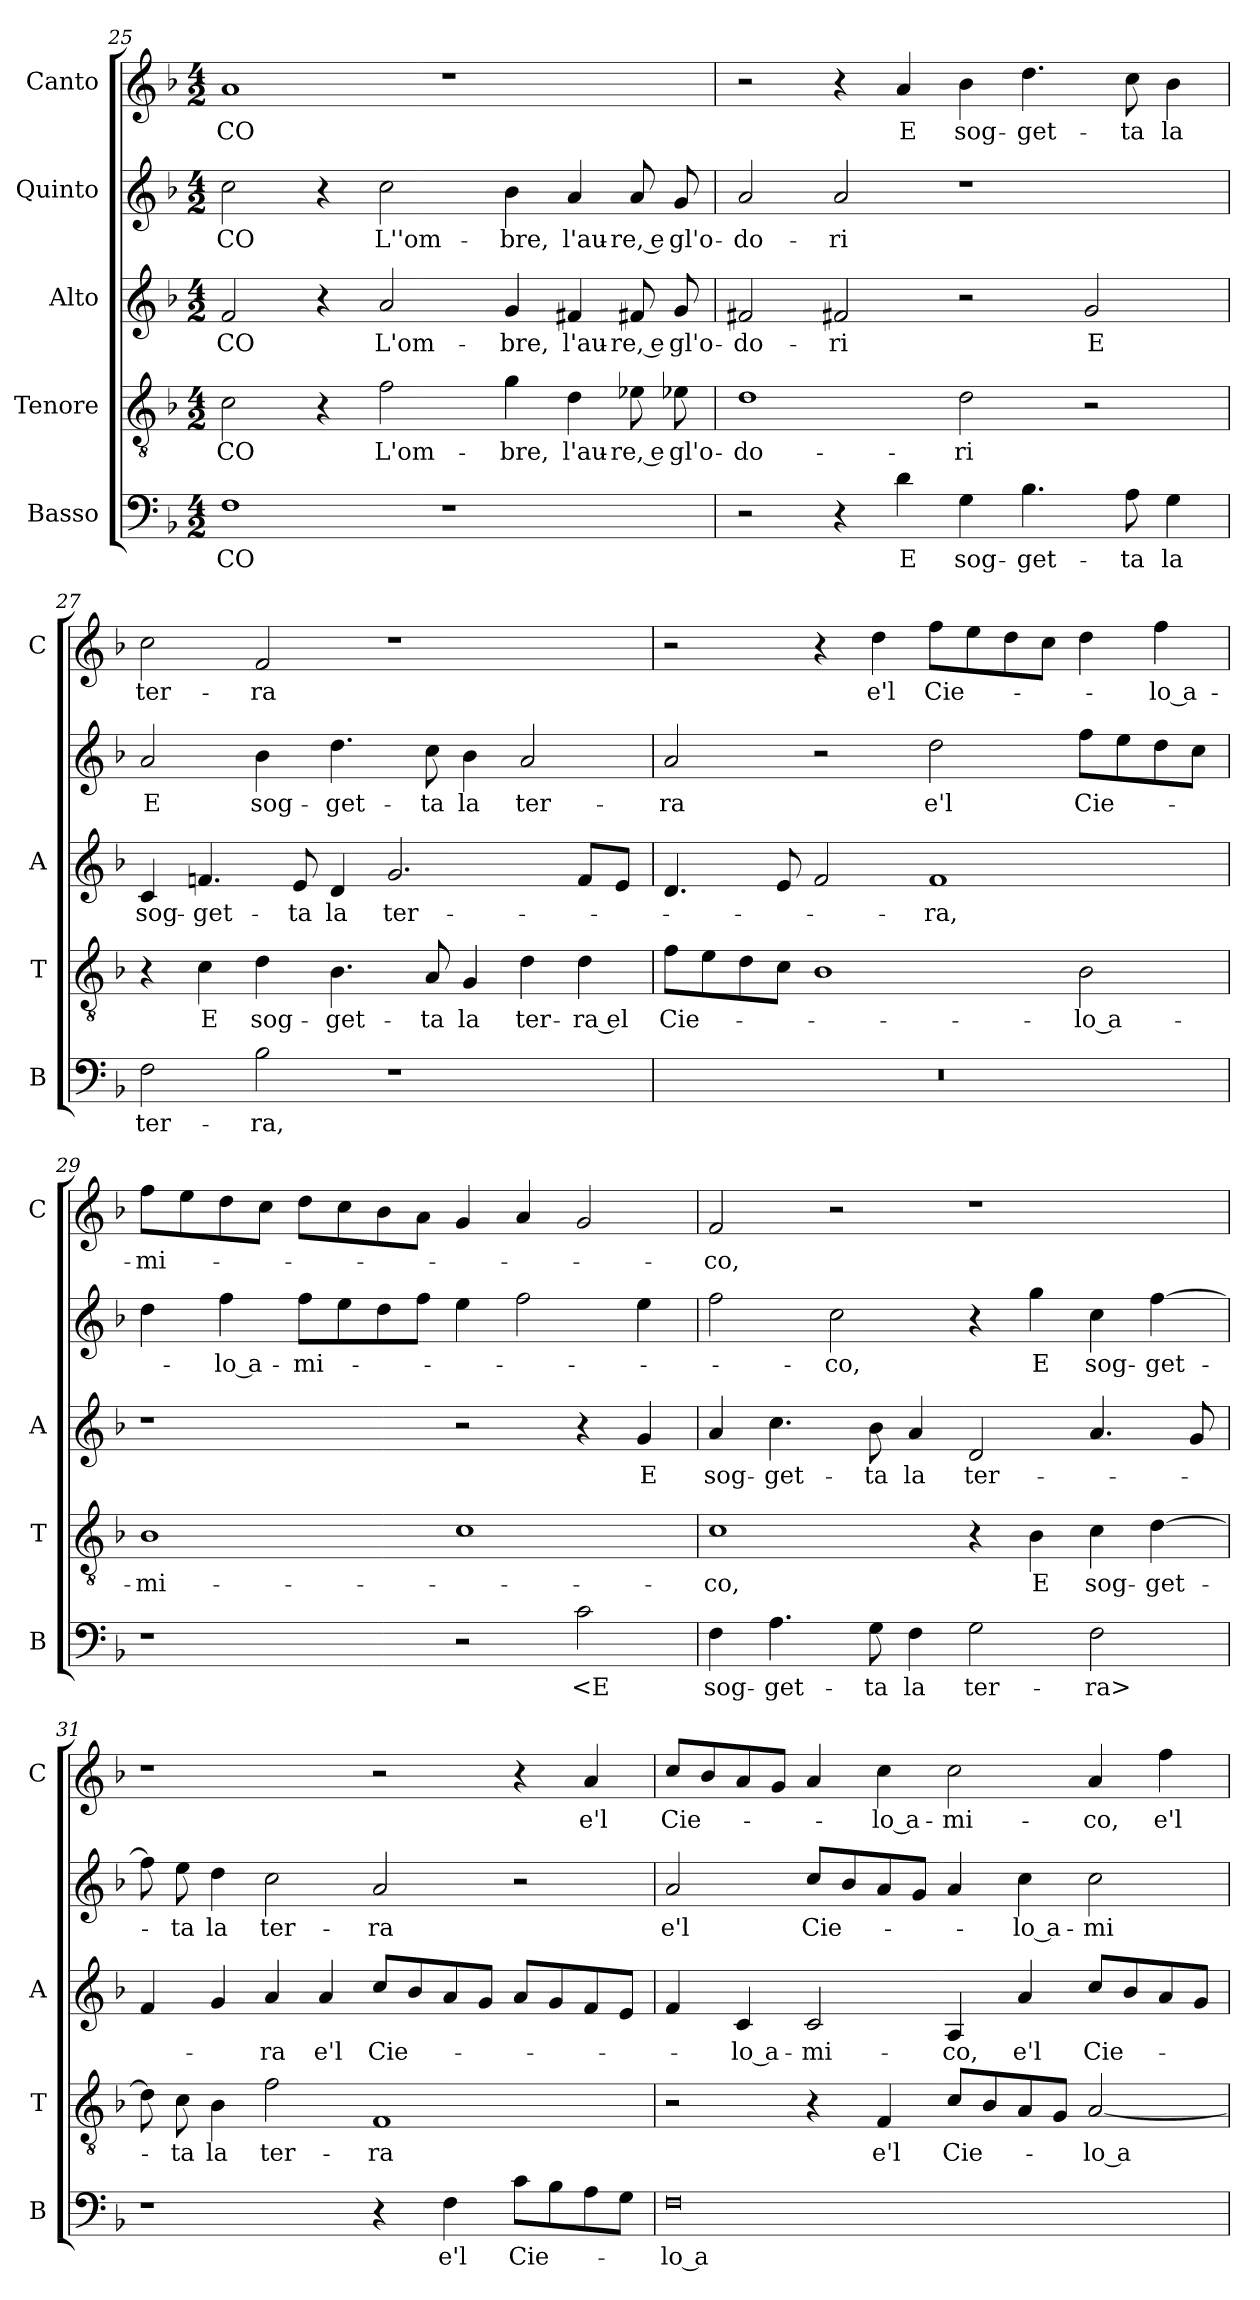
**kern	**text	**kern	**text	**kern	**text	**kern	**text	**kern	**text
*part5	*part5	*part4	*part4	*part3	*part3	*part2	*part2	*part1	*part1
*staff5	*staff5	*staff4	*staff4	*staff3	*staff3	*staff2	*staff2	*staff1	*staff1
*I"Basso	*	*I"Tenore	*	*I"Alto	*	*I"Quinto	*	*I"Canto	*
*I'B	*	*I'T	*	*I'A	*	*	*	*I'C	*
*clefF4	*	*clefGv2	*	*clefG2	*	*clefG2	*	*clefG2	*
*k[b-]	*	*k[b-]	*	*k[b-]	*	*k[b-]	*	*k[b-]	*
*F:	*	*F:	*	*F:	*	*F:	*	*F:	*
*M4/2	*	*M4/2	*	*M4/2	*	*M4/2	*	*M4/2	*
=25	=25	=25	=25	=25	=25	=25	=25	=25	=25
1F	-CO	2c	-CO	2f	-CO	2cc	-CO	1a	-CO
.	.	4r	.	4r	.	4r	.	.	.
.	.	2f	L'om-	2a	L'om-	2cc	L''om-	.	.
1r	.	.	.	.	.	.	.	1r	.
.	.	4g	-bre,	4g	-bre,	4b-	-bre,	.	.
.	.	4d	l'au-	4f#X	l'au-	4a	l'au-	.	.
.	.	8e-X	-re, e	8f#X	-re, e	8a	-re, e	.	.
.	.	8e-X	gl'o-	8g	gl'o-	8g	gl'o-	.	.
=26	=26	=26	=26	=26	=26	=26	=26	=26	=26
2r	.	1d	-do-	2f#X	-do-	2a	-do-	2r	.
4r	.	.	.	2f#X	-ri	2a	-ri	4r	.
4d	E	.	.	.	.	.	.	4a	E
4G	sog-	2d	-ri	2r	.	1r	.	4b-	sog-
4.B-	-get-	.	.	.	.	.	.	4.dd	-get-
.	.	2r	.	2g	E	.	.	.	.
8A	-ta	.	.	.	.	.	.	8cc	-ta
4G	la	.	.	.	.	.	.	4b-	la
=27	=27	=27	=27	=27	=27	=27	=27	=27	=27
2F	ter-	4r	.	4c	sog-	2a	E	2cc	ter-
.	.	4c	E	4.fn	-get-	.	.	.	.
2B-	-ra,	4d	sog-	.	.	4b-	sog-	2f	-ra
.	.	.	.	8e	-ta	.	.	.	.
.	.	4.B-	-get-	4d	la	4.dd	-get-	.	.
1r	.	.	.	2.g	ter-	.	.	1r	.
.	.	8A	-ta	.	.	8cc	-ta	.	.
.	.	4G	la	.	.	4b-	la	.	.
.	.	4d	ter-	.	.	2a	ter-	.	.
.	.	4d	-ra el	8fL	.	.	.	.	.
.	.	.	.	8eJ	.	.	.	.	.
=28	=28	=28	=28	=28	=28	=28	=28	=28	=28
0r	.	8fL	Cie-	4.d	.	2a	-ra	2r	.
.	.	8e	.	.	.	.	.	.	.
.	.	8d	.	.	.	.	.	.	.
.	.	8cJ	.	8e	.	.	.	.	.
.	.	1B-	.	2f	.	2r	.	4r	.
.	.	.	.	.	.	.	.	4dd	e'l
.	.	.	.	1f	-ra,	2dd	e'l	8ffL	Cie-
.	.	.	.	.	.	.	.	8ee	.
.	.	.	.	.	.	.	.	8dd	.
.	.	.	.	.	.	.	.	8ccJ	.
.	.	2B-	-lo a-	.	.	8ffL	Cie-	4dd	.
.	.	.	.	.	.	8ee	.	.	.
.	.	.	.	.	.	8dd	.	4ff	-lo a-
.	.	.	.	.	.	8ccJ	.	.	.
=29	=29	=29	=29	=29	=29	=29	=29	=29	=29
1r	.	1B-	-mi-	1r	.	4dd	.	8ffL	-mi-
.	.	.	.	.	.	.	.	8ee	.
.	.	.	.	.	.	4ff	-lo a-	8dd	.
.	.	.	.	.	.	.	.	8ccJ	.
.	.	.	.	.	.	8ffL	-mi-	8ddL	.
.	.	.	.	.	.	8ee	.	8cc	.
.	.	.	.	.	.	8dd	.	8b-	.
.	.	.	.	.	.	8ffJ	.	8aJ	.
2r	.	1c	.	2r	.	4ee	.	4g	.
.	.	.	.	.	.	2ff	.	4a	.
2c	<E	.	.	4r	.	.	.	2g	.
.	.	.	.	4g	E	4ee	.	.	.
=30	=30	=30	=30	=30	=30	=30	=30	=30	=30
4F	sog-	1c	-co,	4a	sog-	2ff	.	2f	-co,
4.A	-get-	.	.	4.cc	-get-	.	.	.	.
.	.	.	.	.	.	2cc	-co,	2r	.
8G	-ta	.	.	8b-	-ta	.	.	.	.
4F	la	.	.	4a	la	.	.	.	.
2G	ter-	4r	.	2d	ter-	4r	.	1r	.
.	.	4B-	E	.	.	4gg	E	.	.
2F	-ra>	4c	sog-	4.a	.	4cc	sog-	.	.
.	.	[4d	-get-	.	.	[4ff	-get-	.	.
.	.	.	.	8g	.	.	.	.	.
=31	=31	=31	=31	=31	=31	=31	=31	=31	=31
1r	.	8d]	.	4f	.	8ff]	.	1r	.
.	.	8c	-ta	.	.	8ee	-ta	.	.
.	.	4B-	la	4g	.	4dd	la	.	.
.	.	2f	ter-	4a	-ra	2cc	ter-	.	.
.	.	.	.	4a	e'l	.	.	.	.
4r	.	1F	-ra	8ccL	Cie-	2a	-ra	2r	.
.	.	.	.	8b-	.	.	.	.	.
4F	e'l	.	.	8a	.	.	.	.	.
.	.	.	.	8gJ	.	.	.	.	.
8cL	Cie-	.	.	8aL	.	2r	.	4r	.
8B-	.	.	.	8g	.	.	.	.	.
8A	.	.	.	8f	.	.	.	4a	e'l
8GJ	.	.	.	8eJ	.	.	.	.	.
=32	=32	=32	=32	=32	=32	=32	=32	=32	=32
0F	-lo a-	2r	.	4f	.	2a	e'l	8ccL	Cie-
.	.	.	.	.	.	.	.	8b-	.
.	.	.	.	4c	-lo a-	.	.	8a	.
.	.	.	.	.	.	.	.	8gJ	.
.	.	4r	.	2c	-mi-	8ccL	Cie-	4a	.
.	.	.	.	.	.	8b-	.	.	.
.	.	4F	e'l	.	.	8a	.	4cc	-lo a-
.	.	.	.	.	.	8gJ	.	.	.
.	.	8cL	Cie-	4A	-co,	4a	.	2cc	-mi-
.	.	8B-	.	.	.	.	.	.	.
.	.	8A	.	4a	e'l	4cc	-lo a-	.	.
.	.	8GJ	.	.	.	.	.	.	.
.	.	[2A	-lo a-	8ccL	Cie-	2cc	-mi-	4a	-co,
.	.	.	.	8b-	.	.	.	.	.
.	.	.	.	8a	.	.	.	4ff	e'l
.	.	.	.	8gJ	.	.	.	.	.
=	=	=	=	=	=	=	=	=	=
*-	*-	*-	*-	*-	*-	*-	*-	*-	*-
